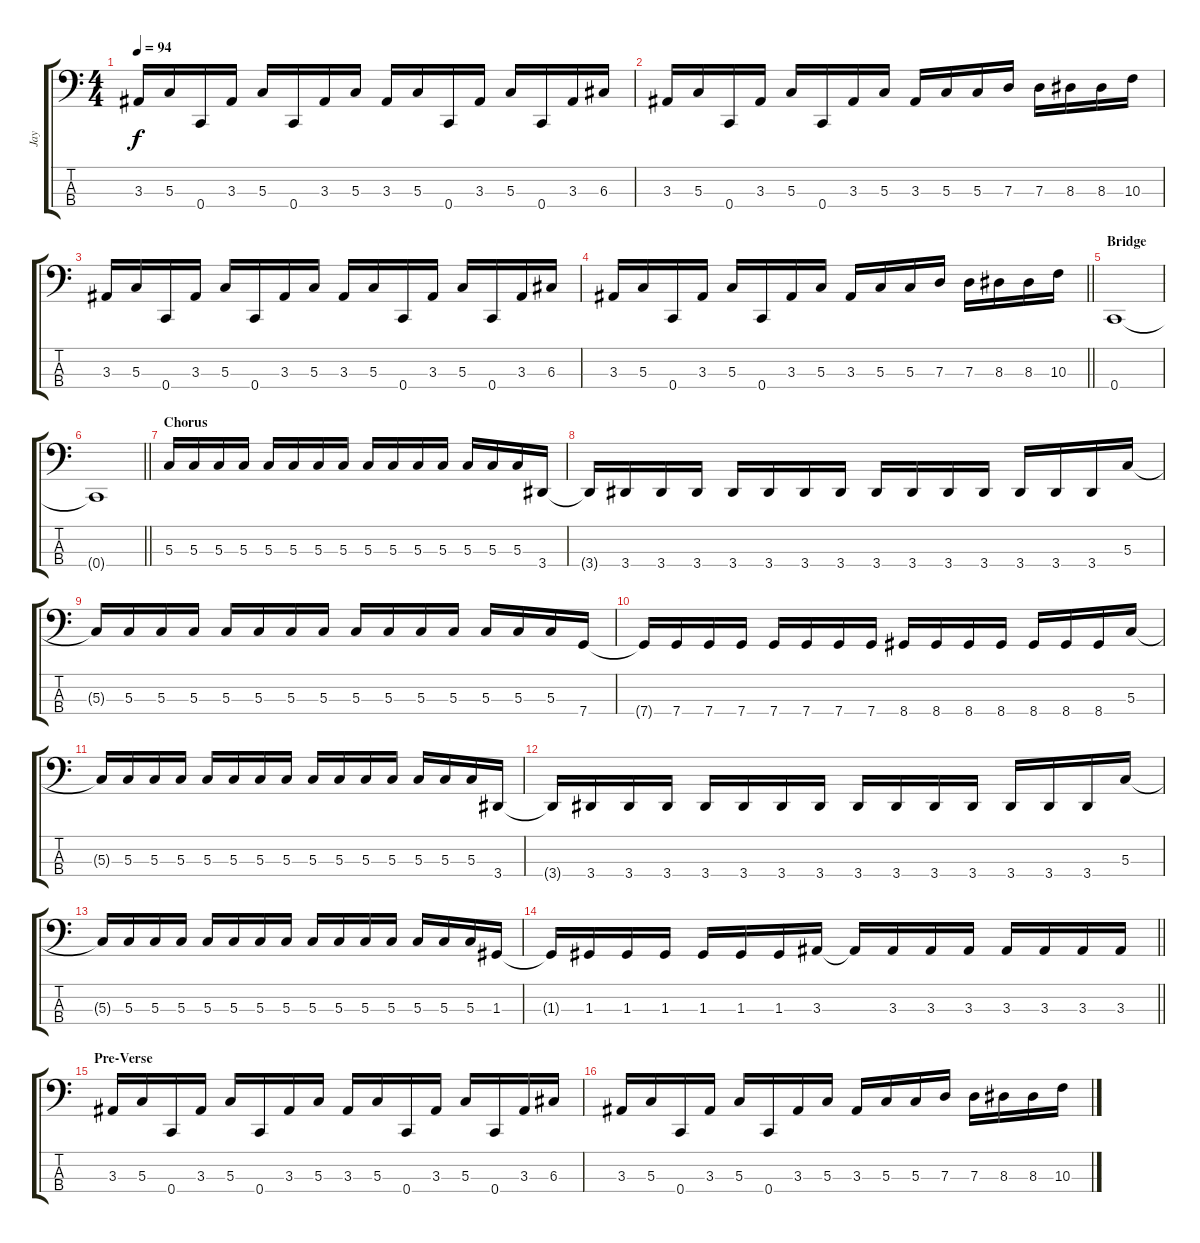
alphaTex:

\track ("Jay" "Jay") {instrument electricbassfinger}
\staff {score tabs}
\tuning (F2 C2 G1 C1) {hide}
\ts (4 4)
\tempo 94
\clef f4
\ks c
3.3.16{dy f} 5.3.16 0.4.16 3.3.16 5.3.16 0.4.16 3.3.16 5.3.16 3.3.16 5.3.16 0.4.16 3.3.16 5.3.16 0.4.16 3.3.16 6.3.16 |
3.3.16 5.3.16 0.4.16 3.3.16 5.3.16 0.4.16 3.3.16 5.3.16 3.3.16 5.3.16 5.3.16 7.3.16 7.3.16 8.3.16 8.3.16 10.3.16 |
3.3.16 5.3.16 0.4.16 3.3.16 5.3.16 0.4.16 3.3.16 5.3.16 3.3.16 5.3.16 0.4.16 3.3.16 5.3.16 0.4.16 3.3.16 6.3.16 |
\barLineRight lightlight
3.3.16 5.3.16 0.4.16 3.3.16 5.3.16 0.4.16 3.3.16 5.3.16 3.3.16 5.3.16 5.3.16 7.3.16 7.3.16 8.3.16 8.3.16 10.3.16 |
\section ("" "Bridge")
0.4.1 |
\barLineRight lightlight
0.4{t}.1 |
\section ("" "Chorus")
5.3.16 5.3.16 5.3.16 5.3.16 5.3.16 5.3.16 5.3.16 5.3.16 5.3.16 5.3.16 5.3.16 5.3.16 5.3.16 5.3.16 5.3.16 3.4.16 |
3.4{t}.16 3.4.16 3.4.16 3.4.16 3.4.16 3.4.16 3.4.16 3.4.16 3.4.16 3.4.16 3.4.16 3.4.16 3.4.16 3.4.16 3.4.16 5.3.16 |
5.3{t}.16 5.3.16 5.3.16 5.3.16 5.3.16 5.3.16 5.3.16 5.3.16 5.3.16 5.3.16 5.3.16 5.3.16 5.3.16 5.3.16 5.3.16 7.4.16 |
7.4{t}.16 7.4.16 7.4.16 7.4.16 7.4.16 7.4.16 7.4.16 7.4.16 8.4.16 8.4.16 8.4.16 8.4.16 8.4.16 8.4.16 8.4.16 5.3.16 |
5.3{t}.16 5.3.16 5.3.16 5.3.16 5.3.16 5.3.16 5.3.16 5.3.16 5.3.16 5.3.16 5.3.16 5.3.16 5.3.16 5.3.16 5.3.16 3.4.16 |
3.4{t}.16 3.4.16 3.4.16 3.4.16 3.4.16 3.4.16 3.4.16 3.4.16 3.4.16 3.4.16 3.4.16 3.4.16 3.4.16 3.4.16 3.4.16 5.3.16 |
5.3{t}.16 5.3.16 5.3.16 5.3.16 5.3.16 5.3.16 5.3.16 5.3.16 5.3.16 5.3.16 5.3.16 5.3.16 5.3.16 5.3.16 5.3.16 1.3.16 |
\barLineRight lightlight
1.3{t}.16 1.3.16 1.3.16 1.3.16 1.3.16 1.3.16 1.3.16 3.3.16 3.3{t}.16 3.3.16 3.3.16 3.3.16 3.3.16 3.3.16 3.3.16 3.3.16 |
\section ("" "Pre-Verse")
3.3.16 5.3.16 0.4.16 3.3.16 5.3.16 0.4.16 3.3.16 5.3.16 3.3.16 5.3.16 0.4.16 3.3.16 5.3.16 0.4.16 3.3.16 6.3.16 |
3.3.16 5.3.16 0.4.16 3.3.16 5.3.16 0.4.16 3.3.16 5.3.16 3.3.16 5.3.16 5.3.16 7.3.16 7.3.16 8.3.16 8.3.16 10.3.16
